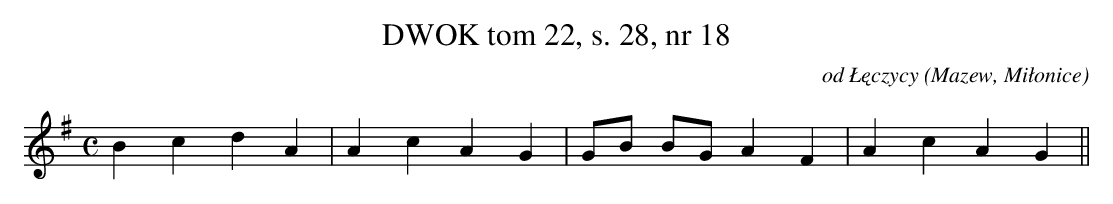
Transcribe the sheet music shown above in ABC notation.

X:1
T: DWOK tom 22, s. 28, nr 18
O: od Łęczycy (Mazew, Miłonice)
L: 1/16
M: C
K: G
B4 c4 d4 A4 | A4 c4 A4 G4 | G2B2 B2G2 A4 F4 | A4 c4 A4 G4 ||
